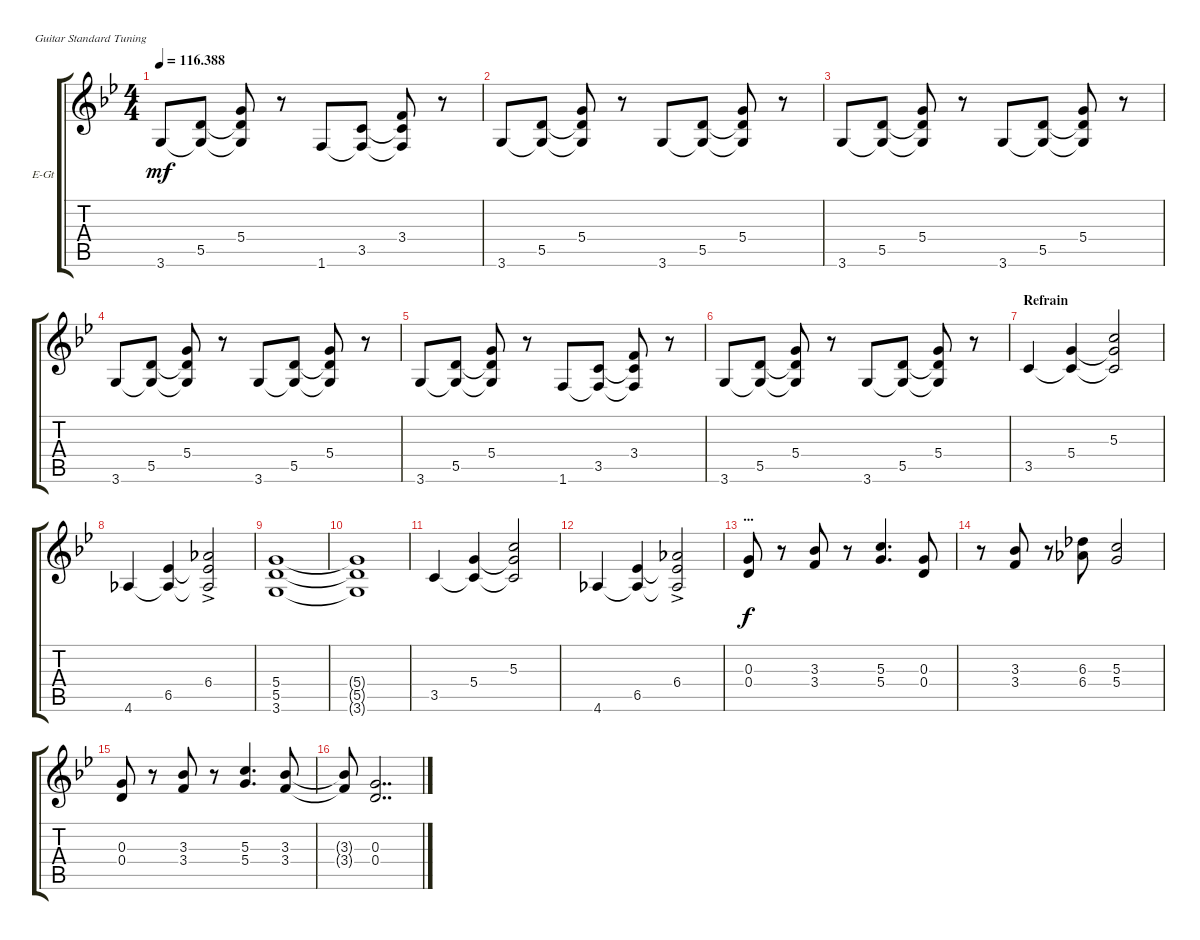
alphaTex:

\bracketExtendMode groupsimilarinstruments
\firstSystemTrackNameOrientation horizontal
\otherSystemsTrackNameOrientation horizontal
\track ("Electric Guitar 1" "E-Gt") {instrument distortionguitar}
\staff {score tabs}
\tuning (E4 B3 G3 D3 A2 E2)
\ts (4 4)
\tempo
116.388
\accidentals auto
\clef g2
\ottava regular
\simile none
\ks gminor
3.6.8{dy mf} (5.5 3.6{t}).8 (5.4 3.6{t} 5.5{t}).8 r.8 1.6.8 (3.5 1.6{t}).8 (3.4 1.6{t} 3.5{t}).8 r.8 |
3.6.8 (5.5 3.6{t}).8 (5.4 3.6{t} 5.5{t}).8 r.8 3.6.8 (5.5 3.6{t}).8 (5.4 3.6{t} 5.5{t}).8 r.8 |
3.6.8 (5.5 3.6{t}).8 (5.4 3.6{t} 5.5{t}).8 r.8 3.6.8 (5.5 3.6{t}).8 (5.4 3.6{t} 5.5{t}).8 r.8 |
3.6.8 (5.5 3.6{t}).8 (5.4 3.6{t} 5.5{t}).8 r.8 3.6.8 (5.5 3.6{t}).8 (5.4 3.6{t} 5.5{t}).8 r.8 |
3.6.8 (5.5 3.6{t}).8 (5.4 3.6{t} 5.5{t}).8 r.8 1.6.8 (3.5 1.6{t}).8 (3.4 1.6{t} 3.5{t}).8 r.8 |
3.6.8 (5.5 3.6{t}).8 (5.4 3.6{t} 5.5{t}).8 r.8 3.6.8 (5.5 3.6{t}).8 (5.4 3.6{t} 5.5{t}).8 r.8 |
\section ("" "Refrain")
3.5.4 (5.4 3.5{t}).4 (5.3 5.4{t} 3.5{t}).2 |
4.6.4 (6.5 4.6{t}).4 (6.4{ac} 6.5{t} 4.6{t}).2 |
(3.6 5.5 5.4).1 |
(5.4{t} 5.5{t} 3.6{t}).1 |
3.5.4 (5.4 3.5{t}).4 (5.3 5.4{t} 3.5{t}).2 |
4.6.4 (6.5 4.6{t}).4 (6.4{ac} 6.5{t} 4.6{t}).2 |
\section ("" "...")
(0.4 0.3).8{dy f} r.8 (3.3 3.4).8 r.8 (5.4 5.3).4{d} (0.4 0.3).8 |
r.8 (3.3 3.4).8 r.8 (6.3 6.4).8 (5.3 5.4).2 |
(0.4 0.3).8 r.8 (3.3 3.4).8 r.8 (5.4 5.3).4{d} (3.4 3.3).8 |
(3.4{t} 3.3{t}).8 (0.4 0.3).2{dd}
